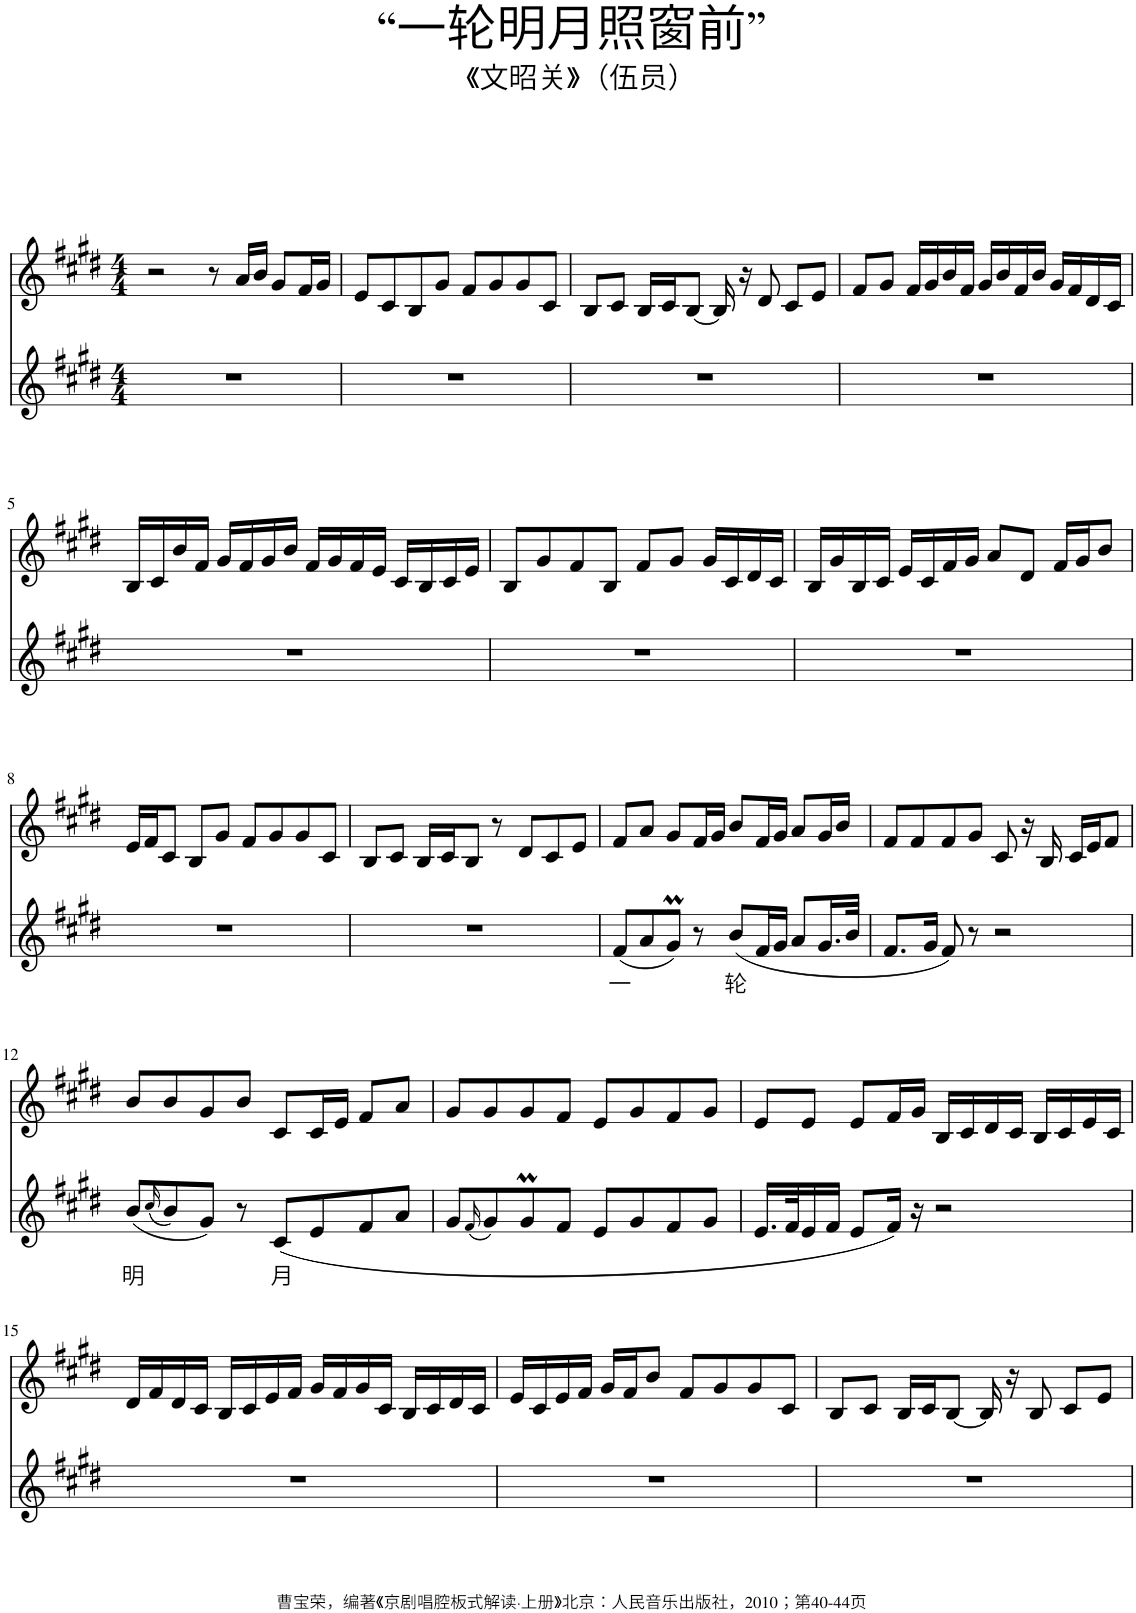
**kern	**text	**kern
*part2	*part2	*part1
*staff2	*staff2	*staff1
*I"Piano	*	*I"Piano
*I'Pno	*	*I'Pno
*clefG2	*	*clefG2
*k[f#c#g#d#]	*	*k[f#c#g#d#]
*M4/4	*	*M4/4
=1	=1	=1
1r	.	2r
.	.	8r
.	.	16a/LL
.	.	16b/JJ
.	.	8g#/L
.	.	16f#/L
.	.	16g#/JJ
=2	=2	=2
1r	.	8e/L
.	.	8c#/
.	.	8B/
.	.	8g#/J
.	.	8f#/L
.	.	8g#/
.	.	8g#/
.	.	8c#/J
=3	=3	=3
1r	.	8B/L
.	.	8c#/J
.	.	16B/LL
.	.	16c#/J
.	.	[8B/J
.	.	16B/]
.	.	16r
.	.	8d#/
.	.	8c#/L
.	.	8e/J
=4	=4	=4
1r	.	8f#/L
.	.	8g#/J
.	.	16f#/LL
.	.	16g#/
.	.	16b/
.	.	16f#/JJ
.	.	16g#/LL
.	.	16b/
.	.	16f#/
.	.	16b/JJ
.	.	16g#/LL
.	.	16f#/
.	.	16d#/
.	.	16c#/JJ
!!LO:LB:g=z
=5	=5	=5
1r	.	16B/LL
.	.	16c#/
.	.	16b/
.	.	16f#/JJ
.	.	16g#/LL
.	.	16f#/
.	.	16g#/
.	.	16b/JJ
.	.	16f#/LL
.	.	16g#/
.	.	16f#/
.	.	16e/JJ
.	.	16c#/LL
.	.	16B/
.	.	16c#/
.	.	16e/JJ
=6	=6	=6
1r	.	8B/L
.	.	8g#/
.	.	8f#/
.	.	8B/J
.	.	8f#/L
.	.	8g#/J
.	.	16g#/LL
.	.	16c#/
.	.	16d#/
.	.	16c#/JJ
=7	=7	=7
1r	.	16B/LL
.	.	16g#/
.	.	16B/
.	.	16c#/JJ
.	.	16e/LL
.	.	16c#/
.	.	16f#/
.	.	16g#/JJ
.	.	8a/L
.	.	8d#/J
.	.	16f#/LL
.	.	16g#/J
.	.	8b/J
!!LO:LB:g=z
=8	=8	=8
1r	.	16e/LL
.	.	16f#/J
.	.	8c#/J
.	.	8B/L
.	.	8g#/J
.	.	8f#/L
.	.	8g#/
.	.	8g#/
.	.	8c#/J
=9	=9	=9
1r	.	8B/L
.	.	8c#/J
.	.	16B/LL
.	.	16c#/J
.	.	8B/J
.	.	8r
.	.	8d#/L
.	.	8c#/
.	.	8e/J
=10	=10	=10
!	!LO:LY:b	!
(8f#/L	一	8f#/L
8a/	.	8a/J
8g#m/J)	.	8g#/L
8r	.	16f#/L
.	.	16g#/JJ
!	!LO:LY:b	!
(8b/L	轮	8b/L
16f#/L	.	16f#/L
16g#/JJ	.	16g#/JJ
8a/L	.	8a/L
16.g#/L	.	16g#/L
.	.	16b/JJ
32b/JJk	.	.
=11	=11	=11
8.f#/L	.	8f#/L
.	.	8f#/
16g#/Jk	.	.
8f#/)	.	8f#/
8r	.	8g#/J
2r	.	8c#/
.	.	16r
.	.	16B/
.	.	16c#/LL
.	.	16e/J
.	.	8f#/J
!!LO:LB:g=z
=12	=12	=12
!	!LO:LY:b	!
(8b/L	明	8b/L
(16qcc#/	.	.
8b/)	.	8b/
8g#/J)	.	8g#/
8r	.	8b/J
!	!LO:LY:b	!
(8c#/L	月	8c#/L
8e/	.	16c#/L
.	.	16e/JJ
8f#/	.	8f#/L
8a/J	.	8a/J
=13	=13	=13
8g#/L	.	8g#/L
(16qf#/	.	.
8g#/)	.	8g#/
8g#m/	.	8g#/
8f#/J	.	8f#/J
8e/L	.	8e/L
8g#/	.	8g#/
8f#/	.	8f#/
8g#/J	.	8g#/J
=14	=14	=14
16.e/LL	.	8e/L
32f#/K	.	.
16e/	.	8e/J
16f#/JJ	.	.
8e/L	.	8e/L
16f#/Jk)	.	16f#/L
16r	.	16g#/JJ
2r	.	16B/LL
.	.	16c#/
.	.	16d#/
.	.	16c#/JJ
.	.	16B/LL
.	.	16c#/
.	.	16e/
.	.	16c#/JJ
!!LO:LB:g=z
=15	=15	=15
1r	.	16d#/LL
.	.	16f#/
.	.	16d#/
.	.	16c#/JJ
.	.	16B/LL
.	.	16c#/
.	.	16e/
.	.	16f#/JJ
.	.	16g#/LL
.	.	16f#/
.	.	16g#/
.	.	16c#/JJ
.	.	16B/LL
.	.	16c#/
.	.	16d#/
.	.	16c#/JJ
=16	=16	=16
1r	.	16e/LL
.	.	16c#/
.	.	16e/
.	.	16f#/JJ
.	.	16g#/LL
.	.	16f#/J
.	.	8b/J
.	.	8f#/L
.	.	8g#/
.	.	8g#/
.	.	8c#/J
=17	=17	=17
1r	.	8B/L
.	.	8c#/J
.	.	16B/LL
.	.	16c#/J
.	.	[8B/J
.	.	16B/]
.	.	16r
.	.	8B/
.	.	8c#/L
.	.	8e/J
=	=	=
*-	*-	*-
